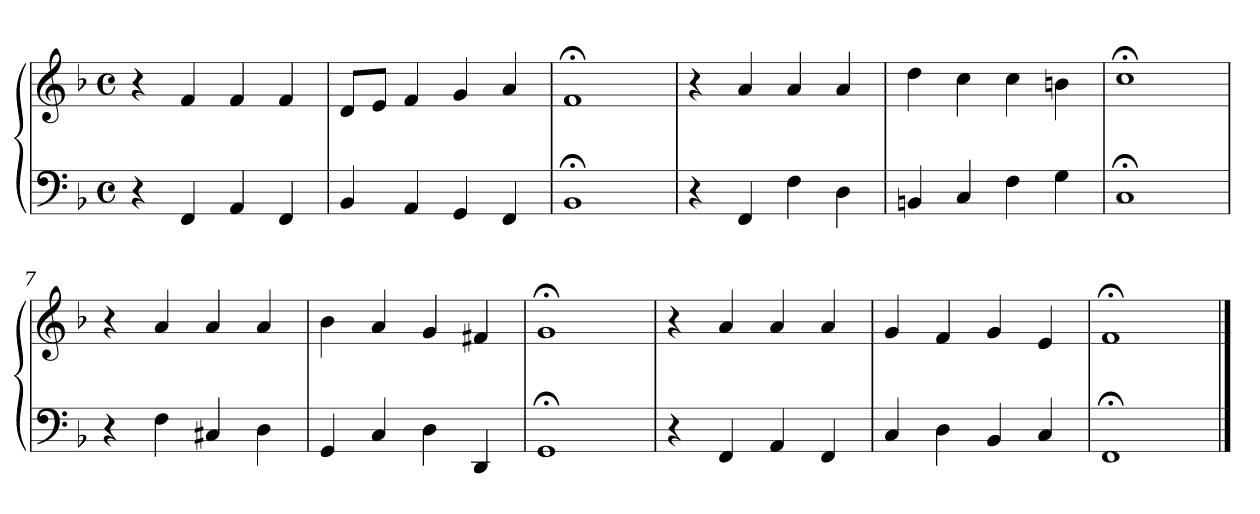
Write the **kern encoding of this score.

**kern	**kern
*part1	*part1
*staff2	*staff1
*clefF4	*clefG2
*k[b-]	*k[b-]
*M4/4	*M4/4
*met(c)	*met(c)
=1	=1
4r	4r
4FF	4f
4AA	4f
4FF	4f
=2	=2
4BB-	8dL
.	8eJ
4AA	4f
4GG	4g
4FF	4a
=3	=3
1BB-;<	1f;<
=4	=4
4r	4r
4FF	4a
4F	4a
4D	4a
=5	=5
4BBn	4dd
4C	4cc
4F	4cc
4G	4bn
=6	=6
1C;<	1cc;<
=7	=7
4r	4r
4F	4a
4C#X	4a
4D	4a
=8	=8
4GG	4b-
4C	4a
4D	4g
4DD	4f#X
!!LO:LB:g=z
=9	=9
1GG;<	1g;<
=10	=10
4r	4r
4FF	4a
4AA	4a
4FF	4a
=11	=11
4C	4g
4D	4f
4BB-	4g
4C	4e
=12	=12
1FF;<	1f;<
==	==
*-	*-
